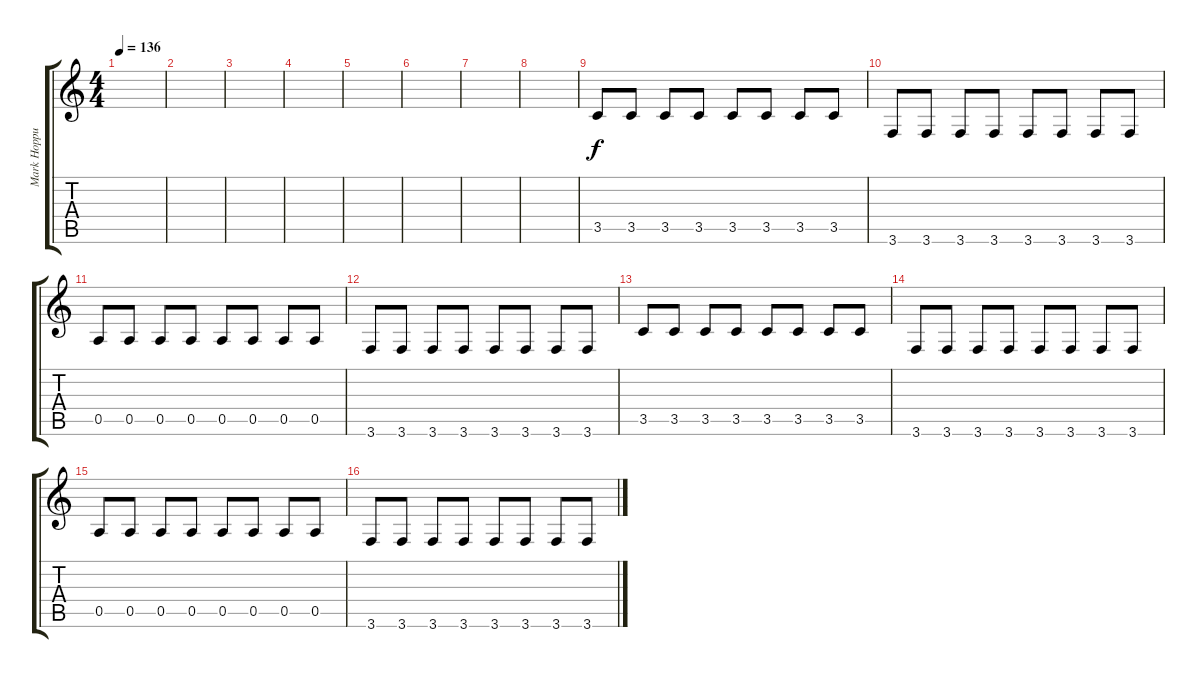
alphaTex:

\track ("Mark Hoppus" "Mark Hoppu") {instrument electricbasspick}
\staff {score tabs}
\tuning (E4 B3 G3 D3 A2 D2) {hide}
\ts (4 4)
\tempo 136
\clef g2
\ks c
|
|
|
|
|
|
|
|
3.5.8 3.5.8 3.5.8 3.5.8 3.5.8 3.5.8 3.5.8 3.5.8 |
3.6.8 3.6.8 3.6.8 3.6.8 3.6.8 3.6.8 3.6.8 3.6.8 |
0.5.8 0.5.8 0.5.8 0.5.8 0.5.8 0.5.8 0.5.8 0.5.8 |
3.6.8 3.6.8 3.6.8 3.6.8 3.6.8 3.6.8 3.6.8 3.6.8 |
3.5.8 3.5.8 3.5.8 3.5.8 3.5.8 3.5.8 3.5.8 3.5.8 |
3.6.8 3.6.8 3.6.8 3.6.8 3.6.8 3.6.8 3.6.8 3.6.8 |
0.5.8 0.5.8 0.5.8 0.5.8 0.5.8 0.5.8 0.5.8 0.5.8 |
3.6.8 3.6.8 3.6.8 3.6.8 3.6.8 3.6.8 3.6.8 3.6.8
